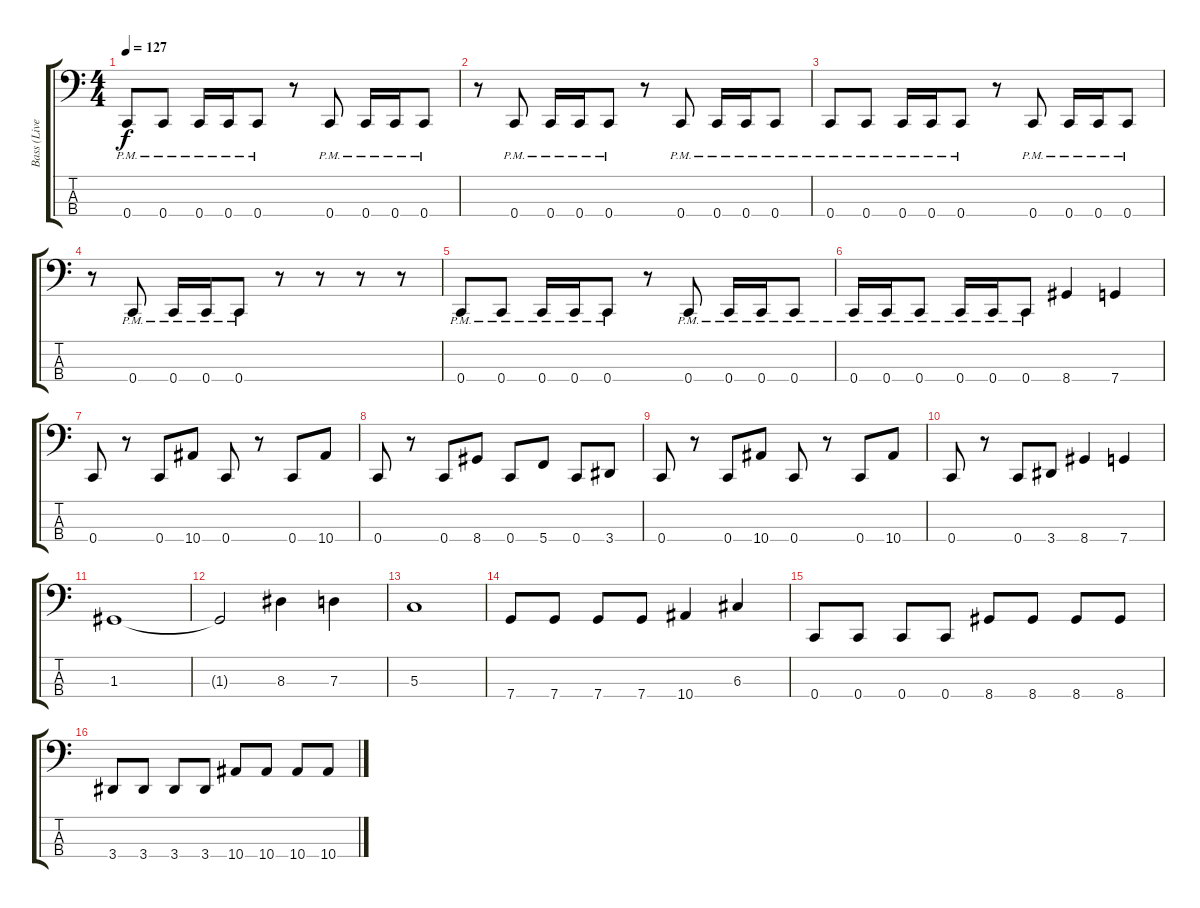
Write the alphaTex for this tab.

\track ("Bass (Live: Guitar With Octave Dropper)" "Bass (Live") {instrument electricbassfinger}
\staff {score tabs}
\tuning (F2 C2 G1 C1) {hide}
\ts (4 4)
\tempo 127
\clef f4
\ks c
0.4{pm}.8{dy f} 0.4{pm}.8 0.4{pm}.16 0.4{pm}.16 0.4{pm}.8 r.8 0.4{pm}.8 0.4{pm}.16 0.4{pm}.16 0.4{pm}.8 |
r.8 0.4{pm}.8 0.4{pm}.16 0.4{pm}.16 0.4{pm}.8 r.8 0.4{pm}.8 0.4{pm}.16 0.4{pm}.16 0.4{pm}.8 |
0.4{pm}.8 0.4{pm}.8 0.4{pm}.16 0.4{pm}.16 0.4{pm}.8 r.8 0.4{pm}.8 0.4{pm}.16 0.4{pm}.16 0.4{pm}.8 |
r.8 0.4{pm}.8 0.4{pm}.16 0.4{pm}.16 0.4{pm}.8 r.8 r.8 r.8 r.8 |
0.4{pm}.8 0.4{pm}.8 0.4{pm}.16 0.4{pm}.16 0.4{pm}.8 r.8 0.4{pm}.8 0.4{pm}.16 0.4{pm}.16 0.4{pm}.8 |
0.4{pm}.16 0.4{pm}.16 0.4{pm}.8 0.4{pm}.16 0.4{pm}.16 0.4{pm}.8 8.4.4 7.4.4 |
0.4.8 r.8 0.4.8 10.4.8 0.4.8 r.8 0.4.8 10.4.8 |
0.4.8 r.8 0.4.8 8.4.8 0.4.8 5.4.8 0.4.8 3.4.8 |
0.4.8 r.8 0.4.8 10.4.8 0.4.8 r.8 0.4.8 10.4.8 |
0.4.8 r.8 0.4.8 3.4.8 8.4.4 7.4.4 |
1.3.1 |
1.3{t}.2 8.3.4 7.3.4 |
5.3.1 |
7.4.8 7.4.8 7.4.8 7.4.8 10.4.4 6.3.4 |
0.4.8 0.4.8 0.4.8 0.4.8 8.4.8 8.4.8 8.4.8 8.4.8 |
3.4.8 3.4.8 3.4.8 3.4.8 10.4.8 10.4.8 10.4.8 10.4.8
